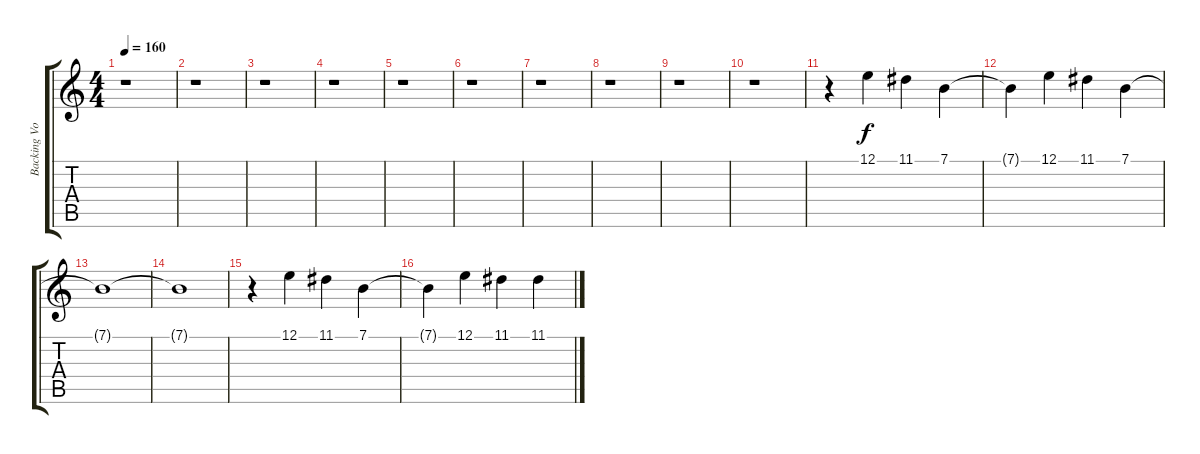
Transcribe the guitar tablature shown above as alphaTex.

\track ("Backing Vox" "Backing Vo") {instrument lead1square}
\staff {score tabs}
\tuning (E4 B3 G3 D3 A2 E2) {hide}
\ts (4 4)
\tempo 160
\clef g2
\ks c
r.1{dy f} |
r.1 |
r.1 |
r.1 |
r.1 |
r.1 |
r.1 |
r.1 |
r.1 |
r.1 |
r.4 12.1.4 11.1.4 7.1.4 |
7.1{t}.4 12.1.4 11.1.4 7.1.4 |
7.1{t}.1 |
7.1{t}.1 |
r.4 12.1.4 11.1.4 7.1.4 |
7.1{t}.4 12.1.4 11.1.4 11.1.4
